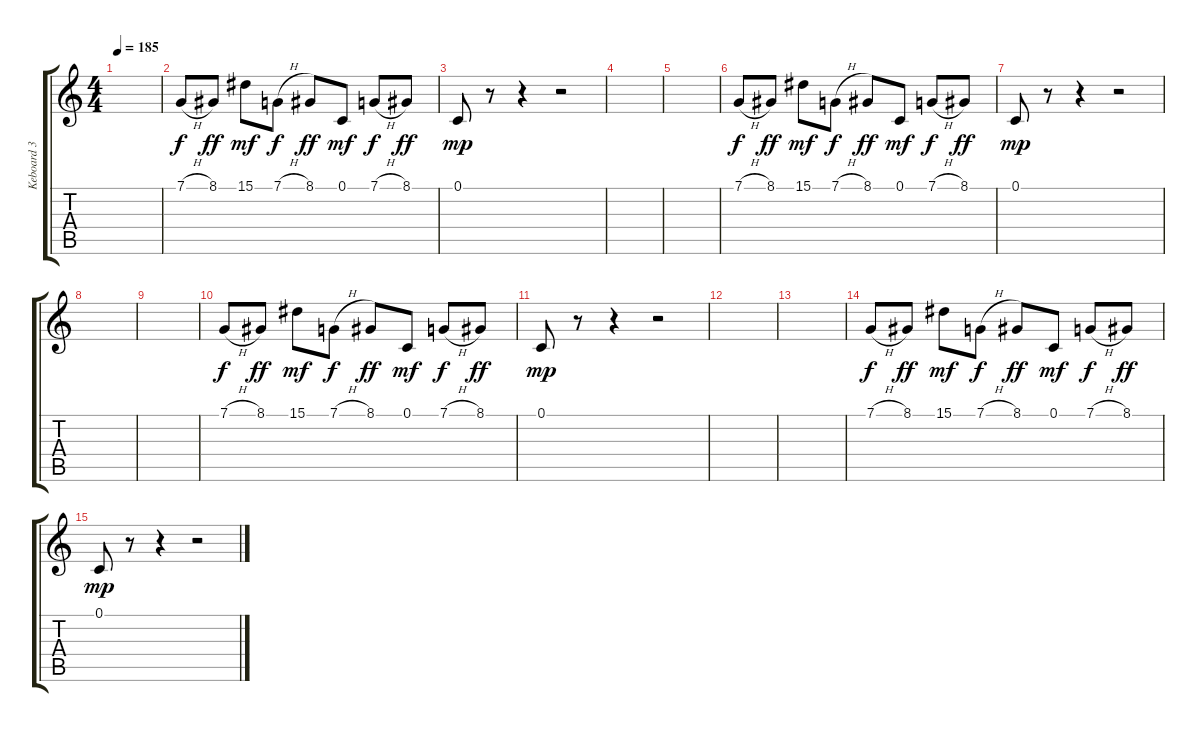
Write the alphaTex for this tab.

\track ("Keboard 3" "Keboard 3") {instrument lead2sawtooth}
\staff {score tabs}
\tuning (C4 G3 Eb3 Bb2 F2 C2) {hide}
\ts (4 4)
\tempo 185
\clef g2
\ks c
|
7.1{h}.8{dy f} 8.1.8{dy ff} 15.1.8{dy mf} 7.1{h}.8{dy f} 8.1.8{dy ff} 0.1.8{dy mf} 7.1{h}.8{dy f} 8.1.8{dy ff} |
0.1.8{dy mp} r.8 r.4 r.2 |
|
|
7.1{h}.8{dy f} 8.1.8{dy ff} 15.1.8{dy mf} 7.1{h}.8{dy f} 8.1.8{dy ff} 0.1.8{dy mf} 7.1{h}.8{dy f} 8.1.8{dy ff} |
0.1.8{dy mp} r.8 r.4 r.2 |
|
|
7.1{h}.8{dy f} 8.1.8{dy ff} 15.1.8{dy mf} 7.1{h}.8{dy f} 8.1.8{dy ff} 0.1.8{dy mf} 7.1{h}.8{dy f} 8.1.8{dy ff} |
0.1.8{dy mp} r.8 r.4 r.2 |
|
|
7.1{h}.8{dy f} 8.1.8{dy ff} 15.1.8{dy mf} 7.1{h}.8{dy f} 8.1.8{dy ff} 0.1.8{dy mf} 7.1{h}.8{dy f} 8.1.8{dy ff} |
0.1.8{dy mp} r.8 r.4 r.2
